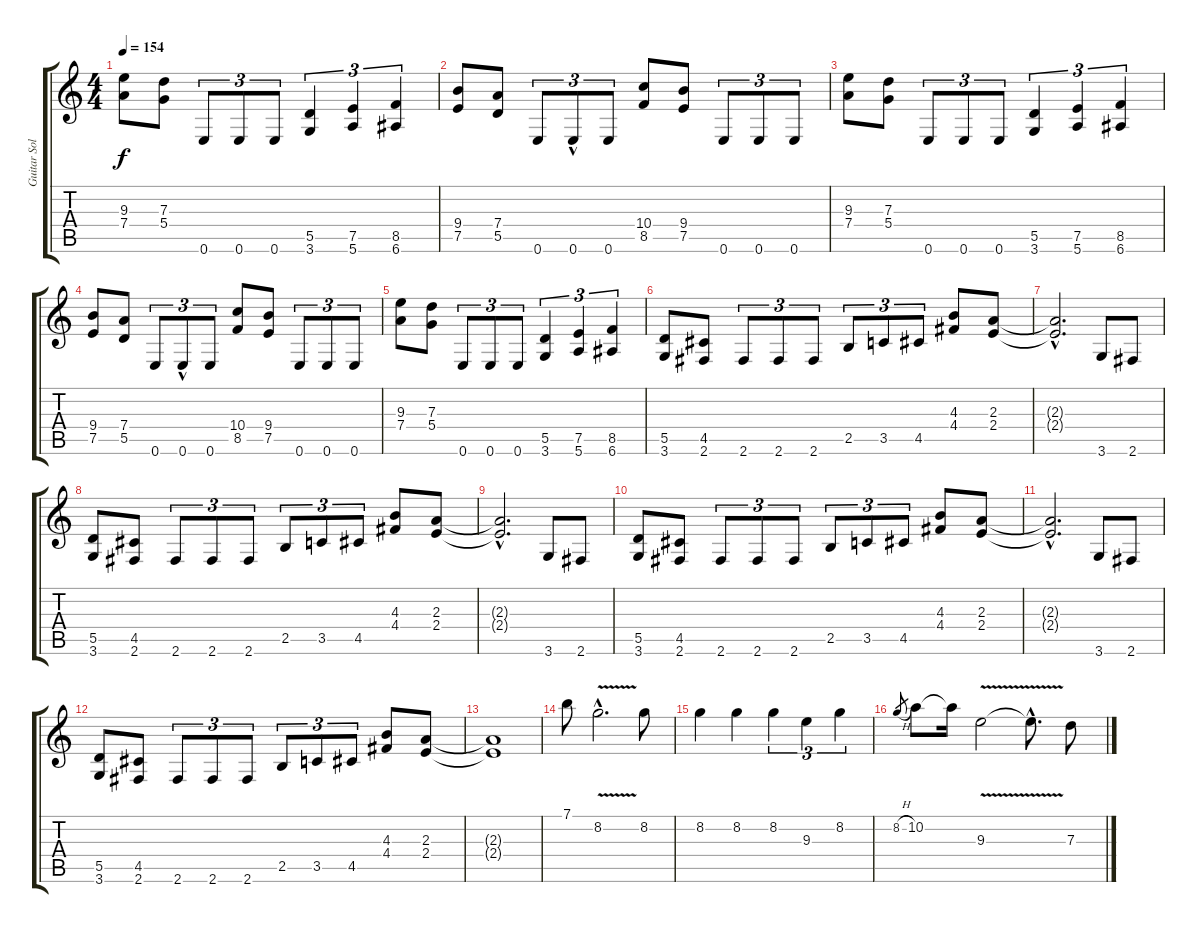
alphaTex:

\track ("Guitar Solo" "Guitar Sol") {instrument distortionguitar}
\staff {score tabs}
\tuning (E4 B3 G3 D3 A2 E2) {hide}
\ts (4 4)
\tempo 154
\clef g2
\ks c
(9.3 7.4).8{dy f} (7.3 5.4).8 0.6.8{tu (3 2)} 0.6.8{tu (3 2)} 0.6.8{tu (3 2)} (5.5 3.6).4{tu (3 2)} (7.5 5.6).4{tu (3 2)} (8.5 6.6).4{tu (3 2)} |
(9.4 7.5).8 (7.4 5.5).8 0.6.8{tu (3 2)} 0.6{hac}.8{tu (3 2)} 0.6.8{tu (3 2)} (10.4 8.5).8 (9.4 7.5).8 0.6.8{tu (3 2)} 0.6.8{tu (3 2)} 0.6.8{tu (3 2)} |
(9.3 7.4).8 (7.3 5.4).8 0.6.8{tu (3 2)} 0.6.8{tu (3 2)} 0.6.8{tu (3 2)} (5.5 3.6).4{tu (3 2)} (7.5 5.6).4{tu (3 2)} (8.5 6.6).4{tu (3 2)} |
(9.4 7.5).8 (7.4 5.5).8 0.6.8{tu (3 2)} 0.6{hac}.8{tu (3 2)} 0.6.8{tu (3 2)} (10.4 8.5).8 (9.4 7.5).8 0.6.8{tu (3 2)} 0.6.8{tu (3 2)} 0.6.8{tu (3 2)} |
(9.3 7.4).8 (7.3 5.4).8 0.6.8{tu (3 2)} 0.6.8{tu (3 2)} 0.6.8{tu (3 2)} (5.5 3.6).4{tu (3 2)} (7.5 5.6).4{tu (3 2)} (8.5 6.6).4{tu (3 2)} |
(5.5 3.6).8 (4.5 2.6).8 2.6.8{tu (3 2)} 2.6.8{tu (3 2)} 2.6.8{tu (3 2)} 2.5.8{tu (3 2)} 3.5.8{tu (3 2)} 4.5.8{tu (3 2)} (4.3 4.4).8 (2.3 2.4).8 |
(2.3{hac t} 2.4{hac t}).2{d} 3.6.8 2.6.8 |
(5.5 3.6).8 (4.5 2.6).8 2.6.8{tu (3 2)} 2.6.8{tu (3 2)} 2.6.8{tu (3 2)} 2.5.8{tu (3 2)} 3.5.8{tu (3 2)} 4.5.8{tu (3 2)} (4.3 4.4).8 (2.3 2.4).8 |
(2.3{hac t} 2.4{hac t}).2{d} 3.6.8 2.6.8 |
(5.5 3.6).8 (4.5 2.6).8 2.6.8{tu (3 2)} 2.6.8{tu (3 2)} 2.6.8{tu (3 2)} 2.5.8{tu (3 2)} 3.5.8{tu (3 2)} 4.5.8{tu (3 2)} (4.3 4.4).8 (2.3 2.4).8 |
(2.3{hac t} 2.4{hac t}).2{d} 3.6.8 2.6.8 |
(5.5 3.6).8 (4.5 2.6).8 2.6.8{tu (3 2)} 2.6.8{tu (3 2)} 2.6.8{tu (3 2)} 2.5.8{tu (3 2)} 3.5.8{tu (3 2)} 4.5.8{tu (3 2)} (4.3 4.4).8 (2.3 2.4).8 |
(2.3{t} 2.4{t}).1 |
7.1.8 8.2{v hac}.2{d} 8.2.8 |
8.2.4 8.2.4 8.2.4{tu (3 2)} 9.3.4{tu (3 2)} 8.2.4{tu (3 2)} |
8.2{h}.8{gr} 10.2.8 10.2{t}.16 9.3{v}.2 9.3{hac t}.8{d} 7.3.8
